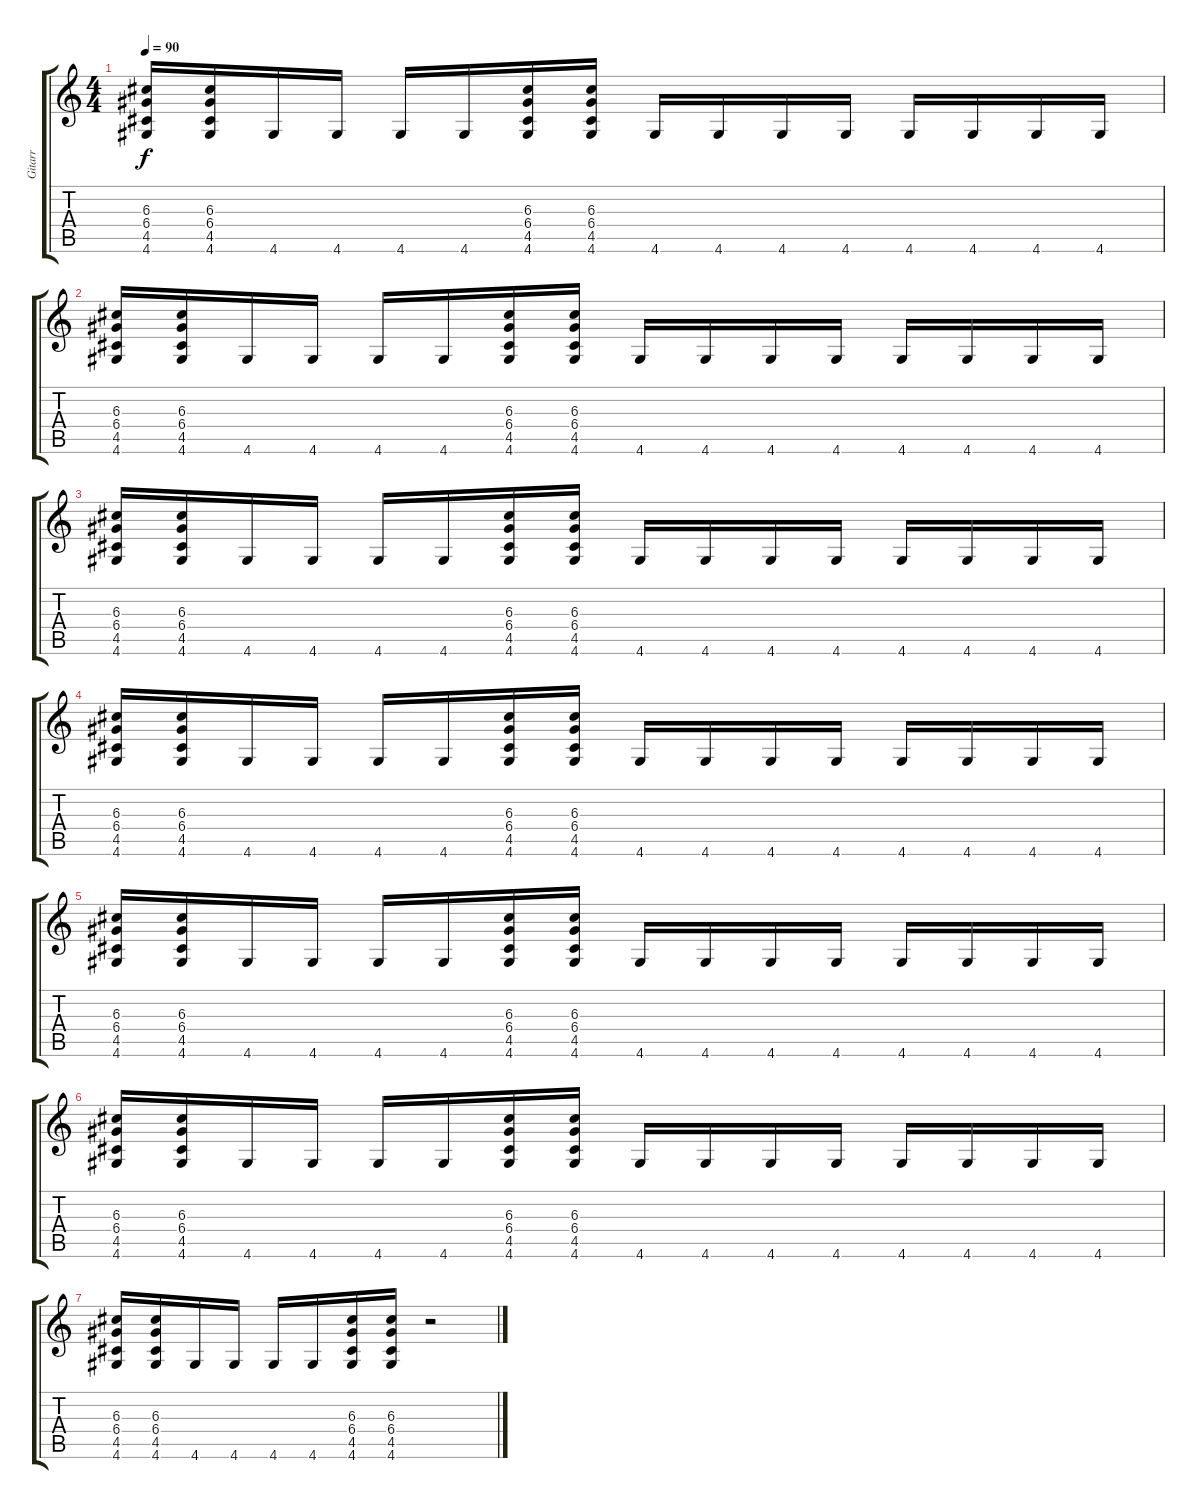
\track ("Gitarr" "Gitarr") {instrument distortionguitar}
\staff {score tabs}
\tuning (E4 B3 G3 D3 A2 E2) {hide}
\ts (4 4)
\tempo 90
\clef g2
\ks c
(6.3 6.4 4.5 4.6).16{dy f volume 12 instrument distortionguitar} (6.3 6.4 4.5 4.6).16 4.6.16{volume 10 instrument electricguitarmuted} 4.6.16 4.6.16 4.6.16 (6.3 6.4 4.5 4.6).16{volume 12 instrument distortionguitar} (6.3 6.4 4.5 4.6).16 4.6.16{volume 10 instrument electricguitarmuted} 4.6.16 4.6.16 4.6.16 4.6.16 4.6.16 4.6.16 4.6.16 |
(6.3 6.4 4.5 4.6).16{volume 12 instrument distortionguitar} (6.3 6.4 4.5 4.6).16 4.6.16{volume 10 instrument electricguitarmuted} 4.6.16 4.6.16 4.6.16 (6.3 6.4 4.5 4.6).16{volume 12 instrument distortionguitar} (6.3 6.4 4.5 4.6).16 4.6.16{volume 10 instrument electricguitarmuted} 4.6.16 4.6.16 4.6.16 4.6.16 4.6.16 4.6.16 4.6.16 |
(6.3 6.4 4.5 4.6).16{volume 12 instrument distortionguitar} (6.3 6.4 4.5 4.6).16 4.6.16{volume 10 instrument electricguitarmuted} 4.6.16 4.6.16 4.6.16 (6.3 6.4 4.5 4.6).16{volume 12 instrument distortionguitar} (6.3 6.4 4.5 4.6).16 4.6.16{volume 10 instrument electricguitarmuted} 4.6.16 4.6.16 4.6.16 4.6.16 4.6.16 4.6.16 4.6.16 |
(6.3 6.4 4.5 4.6).16{volume 12 instrument distortionguitar} (6.3 6.4 4.5 4.6).16 4.6.16{volume 10 instrument electricguitarmuted} 4.6.16 4.6.16 4.6.16 (6.3 6.4 4.5 4.6).16{volume 12 instrument distortionguitar} (6.3 6.4 4.5 4.6).16 4.6.16{volume 10 instrument electricguitarmuted} 4.6.16 4.6.16 4.6.16 4.6.16 4.6.16 4.6.16 4.6.16 |
(6.3 6.4 4.5 4.6).16{volume 12 instrument distortionguitar} (6.3 6.4 4.5 4.6).16 4.6.16{volume 10 instrument electricguitarmuted} 4.6.16 4.6.16 4.6.16 (6.3 6.4 4.5 4.6).16{volume 12 instrument distortionguitar} (6.3 6.4 4.5 4.6).16 4.6.16{volume 10 instrument electricguitarmuted} 4.6.16 4.6.16 4.6.16 4.6.16 4.6.16 4.6.16 4.6.16 |
(6.3 6.4 4.5 4.6).16{volume 12 instrument distortionguitar} (6.3 6.4 4.5 4.6).16 4.6.16{volume 10 instrument electricguitarmuted} 4.6.16 4.6.16 4.6.16 (6.3 6.4 4.5 4.6).16{volume 12 instrument distortionguitar} (6.3 6.4 4.5 4.6).16 4.6.16{volume 10 instrument electricguitarmuted} 4.6.16 4.6.16 4.6.16 4.6.16 4.6.16 4.6.16 4.6.16 |
(6.3 6.4 4.5 4.6).16{volume 12 instrument distortionguitar} (6.3 6.4 4.5 4.6).16 4.6.16{volume 10 instrument electricguitarmuted} 4.6.16 4.6.16 4.6.16 (6.3 6.4 4.5 4.6).16{volume 12 instrument distortionguitar} (6.3 6.4 4.5 4.6).16 r.2
